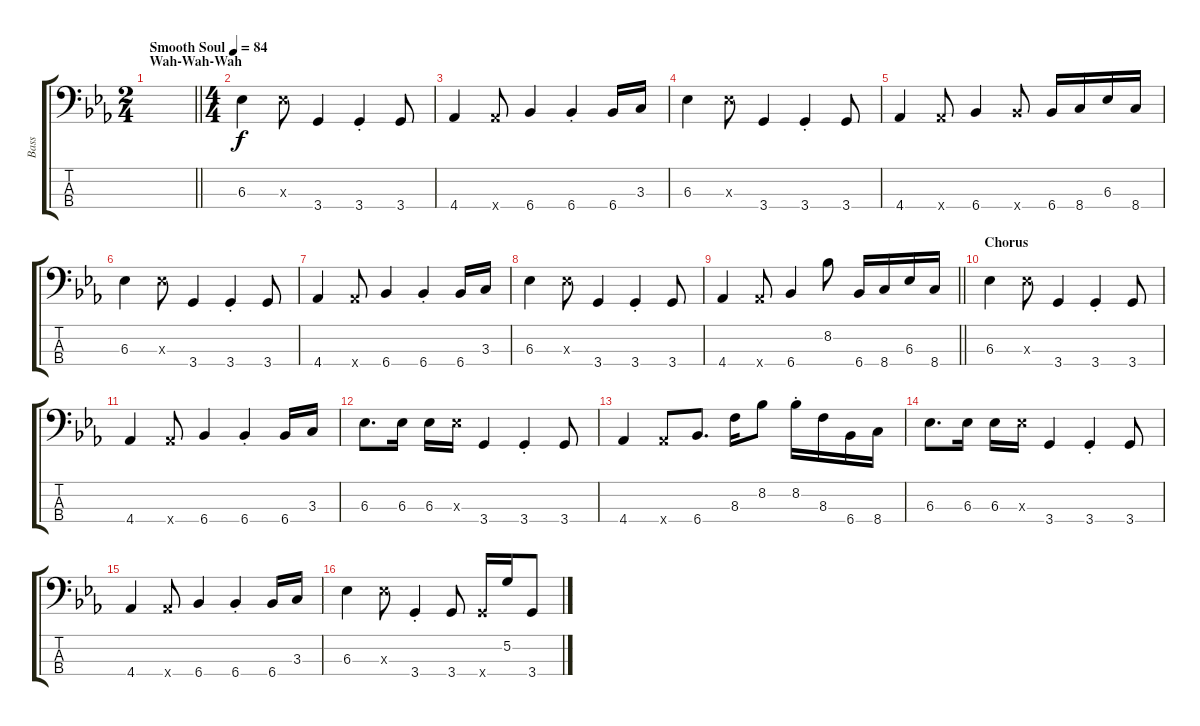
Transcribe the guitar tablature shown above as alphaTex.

\track ("Bass" "Bass") {instrument electricbassfinger}
\staff {score tabs}
\tuning (G2 D2 A1 E1) {hide}
\ts (2 4)
\section ("" "Wah-Wah-Wah")
\tempo (84 "Smooth Soul")
\clef f4
\barLineRight lightlight
\ks eb
|
\ts (4 4)
\section ("" "")
6.3.4 6.3{x}.8 3.4.4 3.4{st}.4 3.4.8 |
4.4.4 4.4{x}.8 6.4.4 6.4{st}.4 6.4.16 3.3.16 |
6.3.4 6.3{x}.8 3.4.4 3.4{st}.4 3.4.8 |
4.4.4 4.4{x}.8 6.4.4 6.4{x}.8 6.4.16 8.4.16 6.3.16 8.4.16 |
6.3.4 6.3{x}.8 3.4.4 3.4{st}.4 3.4.8 |
4.4.4 4.4{x}.8 6.4.4 6.4{st}.4 6.4.16 3.3.16 |
6.3.4 6.3{x}.8 3.4.4 3.4{st}.4 3.4.8 |
\barLineRight lightlight
4.4.4 4.4{x}.8 6.4.4 8.2.8 6.4.16 8.4.16 6.3.16 8.4.16 |
\section ("" "Chorus")
6.3.4 6.3{x}.8 3.4.4 3.4{st}.4 3.4.8 |
4.4.4 4.4{x}.8 6.4.4 6.4{st}.4 6.4.16 3.3.16 |
6.3.8{d} 6.3.16 6.3.16 6.3{x}.16 3.4.4 3.4{st}.4 3.4.8 |
4.4.4 4.4{x}.8 6.4.8{d} 8.3.16 8.2.8 8.2{st}.16 8.3.16 6.4.16 8.4.16 |
6.3.8{d} 6.3.16 6.3.16 6.3{x}.16 3.4.4 3.4{st}.4 3.4.8 |
4.4.4 4.4{x}.8 6.4.4 6.4{st}.4 6.4.16 3.3.16 |
6.3.4 6.3{x}.8 3.4{st}.4 3.4.8 3.4{x}.16 5.2.16 3.4.8
